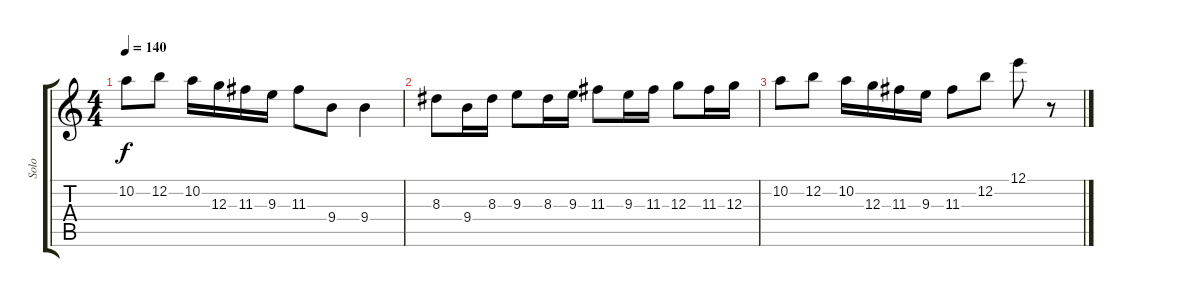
\track ("Solo" "Solo") {instrument distortionguitar}
\staff {score tabs}
\tuning (E4 B3 G3 D3 A2 E2) {hide}
\ts (4 4)
\tempo 140
\clef g2
\ks c
10.2.8{dy f} 12.2.8 10.2.16 12.3.16 11.3.16 9.3.16 11.3.8 9.4.8 9.4.4 |
8.3.8 9.4.16 8.3.16 9.3.8 8.3.16 9.3.16 11.3.8 9.3.16 11.3.16 12.3.8 11.3.16 12.3.16 |
10.2.8 12.2.8 10.2.16 12.3.16 11.3.16 9.3.16 11.3.8 12.2.8 12.1.8 r.8
